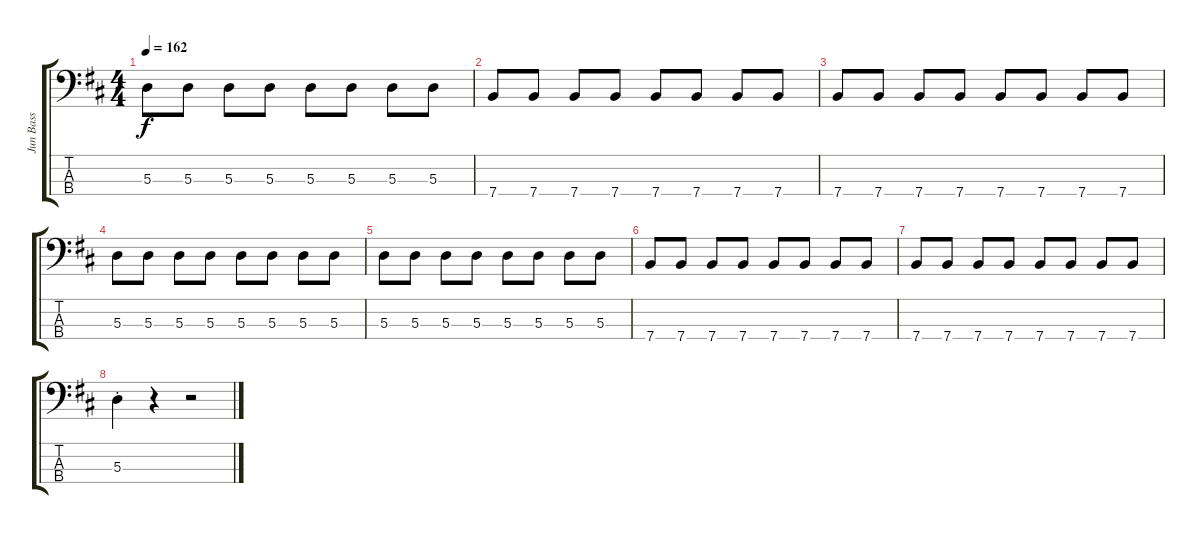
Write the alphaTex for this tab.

\track ("Jun Bass" "Jun Bass") {instrument electricbasspick}
\staff {score tabs}
\tuning (G2 D2 A1 E1) {hide}
\ts (4 4)
\tempo 162
\clef f4
\ks d
5.3.8{dy f} 5.3.8 5.3.8 5.3.8 5.3.8 5.3.8 5.3.8 5.3.8 |
7.4.8 7.4.8 7.4.8 7.4.8 7.4.8 7.4.8 7.4.8 7.4.8 |
7.4.8 7.4.8 7.4.8 7.4.8 7.4.8 7.4.8 7.4.8 7.4.8 |
5.3.8 5.3.8 5.3.8 5.3.8 5.3.8 5.3.8 5.3.8 5.3.8 |
5.3.8 5.3.8 5.3.8 5.3.8 5.3.8 5.3.8 5.3.8 5.3.8 |
7.4.8 7.4.8 7.4.8 7.4.8 7.4.8 7.4.8 7.4.8 7.4.8 |
7.4.8 7.4.8 7.4.8 7.4.8 7.4.8 7.4.8 7.4.8 7.4.8 |
5.3{st}.4 r.4 r.2
